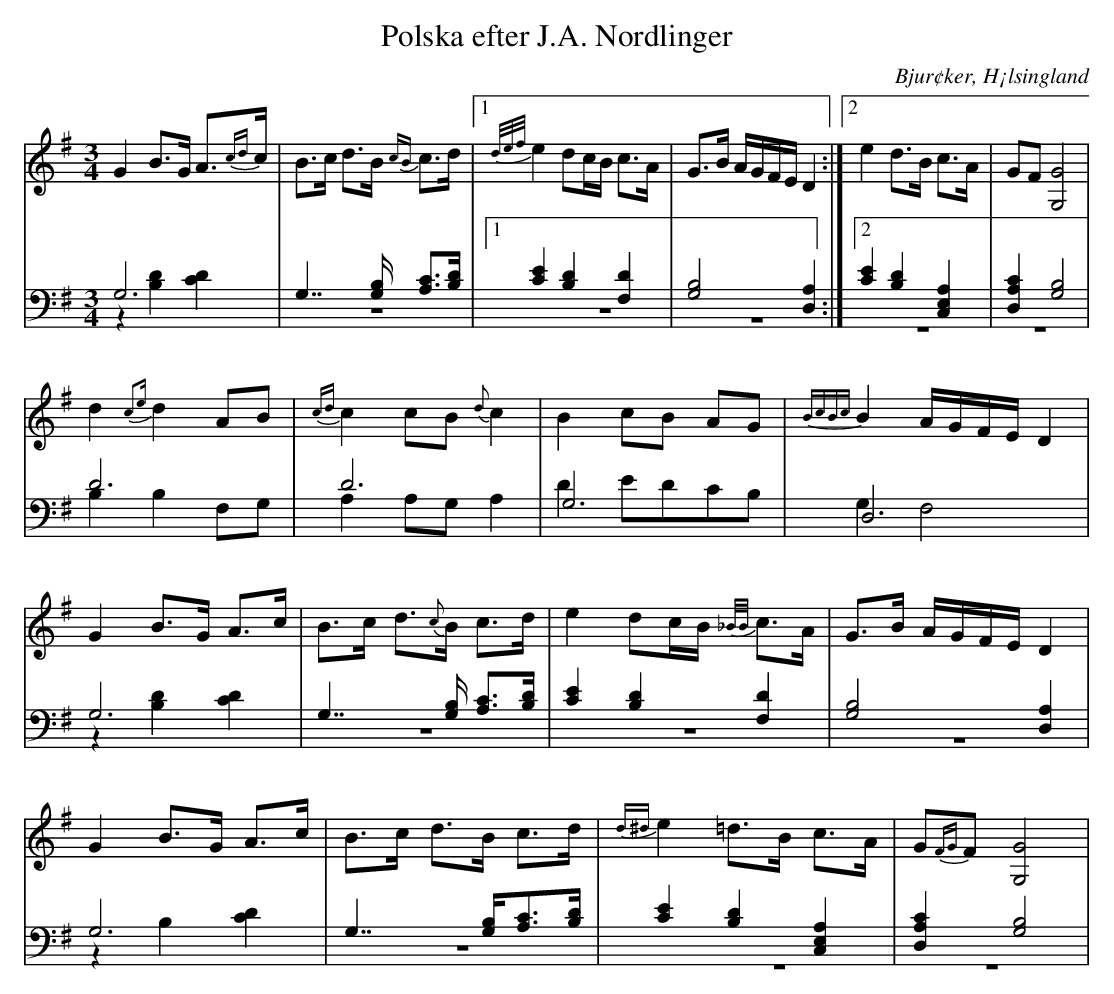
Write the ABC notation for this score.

X:1
T: Polska efter J.A. Nordlinger
O: Bjur¢ker, H¡lsingland
M: 3/4
L: 1/8
K: G
V:1
V:2
V:3 merge
V:1
G2 B>G A>{cd2/3}c|B>c d>B {cB}c>d |1 {d/e/f/}e2 dc/B/ c>A| G>B A/G/F/E/ D2:|2 e2 d>B c>A|GF [G4G,4]  |
 d2 {c2e}d2 AB|{cd}c2 cB {d}c2|B2 cB AG|{BcBc}B2 A/G/F/E/ D2 |
G2 B>G A>c|B>c d>{c4/3}B c>d |e2 dc/B/ {_B/B/}c>A|G>B A/G/F/E/ D2 |
G2 B>G A>c |B>c d>B c>d|{d^d}e2 =d>B c>A|G{FG}F [G,4G4] |
V:2 clef=bass
 G,6|G,7/2 [G,/B,/] [A,C]>[B,D]|1 [C2E2] [B,2D2] [F,2D2]| [G,4B,4] [D,2A,2]:|2 [C2E2] [B,2D2] [C,2E,2A,2]| [D,2A,2C2] [G,4B,4]|
D6 |D6 |G,6|D,6 |
G,6 | G,7/2 [G,/B,/] [A,C]>[B,D]| [C2E2] [B,2D2] [F,2D2]| [G,4B,4] [D,2A,2]|
G,6 |G,7/2 [G,/B,/][A,C]>[B,D]|[C2E2] [B,2D2] [C,2E,2A,2]|[D,2A,2C2] [G,4B,4] |
V:3 clef=bass
z2 [B,2D2] [C2D2]| z6|1 z6| z6:|2 z6|  z6|
B,2 B,2 F,G, |A,2 A,G, A,2 |D2 EDCB,|G,2 F,4 |
z2 [B,2D2] [C2D2]| z6 |z6 |z6|
z2 B,2 [C2D2] |z6|z6|z6|
